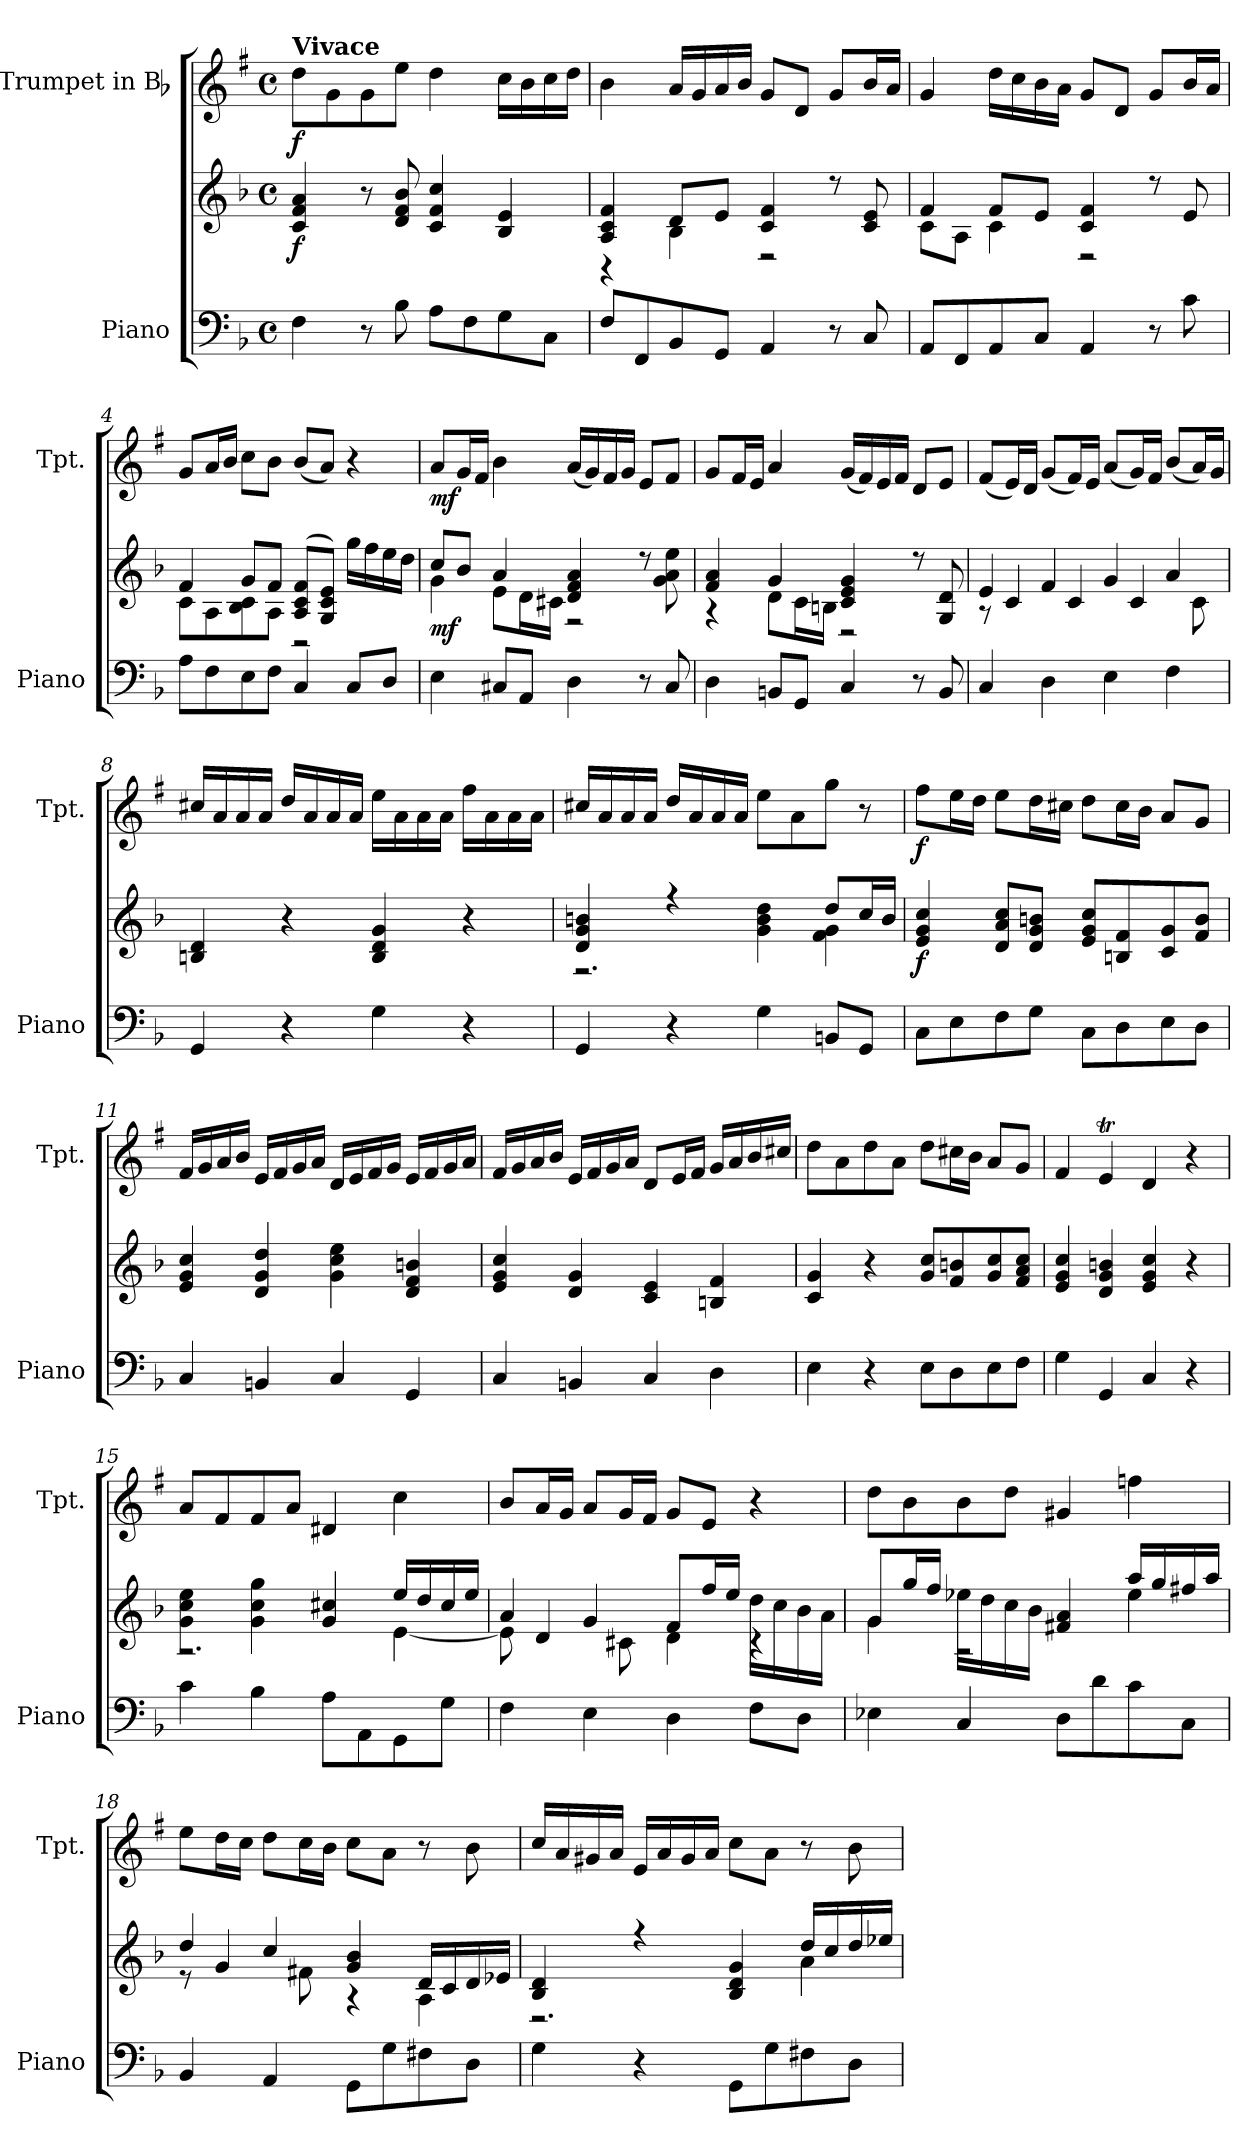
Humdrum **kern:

**kern	**kern	**dynam	**kern	**dynam
*part2	*part2	*part2	*part1	*part1
*staff3	*staff2	*staff2/3	*staff1	*staff1
*I"Piano	*	*	*I"Trumpet in Bb	*
*I'Piano	*	*	*I'Tpt.	*
*clefF4	*clefG2	*	*clefG2	*
*	*	*	*ITrd1c2	*
*k[b-]	*k[b-]	*	*k[b-]	*
*F:	*F:	*	*F:	*
*M4/4	*M4/4	*	*M4/4	*
*met(c)	*met(c)	*	*met(c)	*
*MM85	*MM85	*	*MM85	*
=1	=1	=1	=1	=1
!	!	!	!LO:TX:a:B:t=Vivace	!
!	!	!LO:DY:b	!	!LO:DY:b
4F\	4c/ 4f/ 4a/	f	8cc\L	f
.	.	.	8f\	.
8r	8r	.	8f\	.
8B-\	8d/ 8f/ 8b-/	.	8dd\J	.
8A\L	4c/ 4f/ 4cc/	.	4cc\	.
8F\	.	.	.	.
8G\	4B-/ 4e/	.	16b-\LL	.
.	.	.	16a\	.
8C\J	.	.	16b-\	.
.	.	.	16cc\JJ	.
=2	=2	=2	=2	=2
*	*^	*	*	*
8F/L	4A/ 4c/ 4f/	4r	.	4a\	.
8FF/	.	.	.	.	.
8BB-/	8d/L	4B-\	.	16g/LL	.
.	.	.	.	16f/	.
8GG/J	8e/J	.	.	16g/	.
.	.	.	.	16a/JJ	.
4AA/	4c/ 4f/	2r	.	8f/L	.
.	.	.	.	8c/J	.
8r	8r	.	.	8f/L	.
8C/	8c/ 8e/	.	.	16a/L	.
.	.	.	.	16g/JJ	.
=3	=3	=3	=3	=3	=3
8AA/L	4f/	8c\L	.	4f/	.
8FF/	.	8A\J	.	.	.
8AA/	8f/L	4c\	.	16cc\LL	.
.	.	.	.	16b-\	.
8C/J	8e/J	.	.	16a\	.
.	.	.	.	16g\JJ	.
4AA/	4c/ 4f/	2r	.	8f/L	.
.	.	.	.	8c/J	.
8r	8r	.	.	8f/L	.
8c\	8e/	.	.	16a/L	.
.	.	.	.	16g/JJ	.
=4	=4	=4	=4	=4	=4
8A\L	4f/	8c\L	.	8f/L	.
8F\	.	8A\	.	16g/L	.
.	.	.	.	16a/JJ	.
8E\	8g/L	8B-\ 8c\	.	8b-\L	.
8F\J	8f/J	8A\J	.	8a\J	.
4C/	(>8A/ 8c/ 8f/L	2r	.	(<8a/L	.
.	8G/ 8c/ 8e/J)	.	.	8g/J)	.
8C/L	16gg\LL	.	.	4r	.
.	16ff\	.	.	.	.
8D/J	16ee\	.	.	.	.
.	16dd\JJ	.	.	.	.
!!LO:LB:g=z
=5	=5	=5	=5	=5	=5
!	!	!	!LO:DY:b	!	!LO:DY:b
4E\	8cc/L	4g\	mf	8g/L	mf
.	8b-/J	.	.	16f/L	.
.	.	.	.	16e/JJ	.
8C#X/L	4a/	8e\L	.	4a\	.
8AA/J	.	16d\L	.	.	.
.	.	16c#X\JJ	.	.	.
4D\	4d/ 4f/ 4a/	2r	.	(<16g/LL	.
.	.	.	.	16f/)	.
.	.	.	.	16e/	.
.	.	.	.	16f/JJ	.
8r	8r	.	.	8d/L	.
8C#/	8g\ 8a\ 8ee\	.	.	8e/J	.
=6	=6	=6	=6	=6	=6
4D\	4f/ 4a/	4r	.	8f/L	.
.	.	.	.	16e/L	.
.	.	.	.	16d/JJ	.
8BBn/L	4g/	8d\L	.	4g/	.
8GG/J	.	16c\L	.	.	.
.	.	16Bn\JJ	.	.	.
4C/	4c/ 4e/ 4g/	2r	.	(<16f/LL	.
.	.	.	.	16e/)	.
.	.	.	.	16d/	.
.	.	.	.	16e/JJ	.
8r	8r	.	.	8c/L	.
8BB/	8G/ 8d/	.	.	8d/J	.
=7	=7	=7	=7	=7	=7
4C/	4e/	8r	.	(<8e/L	.
.	.	4c/	.	16d/L)	.
.	.	.	.	16c/JJ	.
4D\	4f/	.	.	(<8f/L	.
.	.	4c/	.	16e/L)	.
.	.	.	.	16d/JJ	.
4E\	4g/	.	.	(<8g/L	.
.	.	4c/	.	16f/L)	.
.	.	.	.	16e/JJ	.
4F\	4a/	.	.	(<8a/L	.
.	.	8c\	.	16g/L)	.
.	.	.	.	16f/JJ	.
*	*v	*v	*	*	*
!!LO:LB:g=z
=8	=8	=8	=8	=8
4GG/	4Bn/ 4d/	.	16bn/LL	.
.	.	.	16g/	.
.	.	.	16g/	.
.	.	.	16g/JJ	.
4r	4r	.	16cc/LL	.
.	.	.	16g/	.
.	.	.	16g/	.
.	.	.	16g/JJ	.
4G\	4B/ 4d/ 4g/	.	16dd\LL	.
.	.	.	16g\	.
.	.	.	16g\	.
.	.	.	16g\JJ	.
4r	4r	.	16ee\LL	.
.	.	.	16g\	.
.	.	.	16g\	.
.	.	.	16g\JJ	.
=9	=9	=9	=9	=9
*	*^	*	*	*
4GG/	4d/ 4g/ 4bn/	2.r	.	16bn/LL	.
.	.	.	.	16g/	.
.	.	.	.	16g/	.
.	.	.	.	16g/JJ	.
4r	4r	.	.	16cc/LL	.
.	.	.	.	16g/	.
.	.	.	.	16g/	.
.	.	.	.	16g/JJ	.
4G\	4g\ 4b\ 4dd\	.	.	8dd\L	.
.	.	.	.	8g\	.
8BBn/L	8dd/L	4f\ 4g\	.	8ff\J	.
8GG/J	16cc/L	.	.	8r	.
.	16b/JJ	.	.	.	.
*	*v	*v	*	*	*
=10	=10	=10	=10	=10
!	!	!LO:DY:b	!	!LO:DY:b
8C\L	4e/ 4g/ 4cc/	f	8ee\L	f
8E\	.	.	16dd\L	.
.	.	.	16cc\JJ	.
8F\	8d/ 8a/ 8cc/L	.	8dd\L	.
8G\J	8d/ 8g/ 8bn/J	.	16cc\L	.
.	.	.	16bn\JJ	.
8C\L	8e/ 8g/ 8cc/L	.	8cc\L	.
8D\	8Bn/ 8f/	.	16b\L	.
.	.	.	16a\JJ	.
8E\	8c/ 8g/	.	8g/L	.
8D\J	8f/ 8b/J	.	8f/J	.
!!LO:LB:g=z
=11	=11	=11	=11	=11
4C/	4e/ 4g/ 4cc/	.	16e/LL	.
.	.	.	16f/	.
.	.	.	16g/	.
.	.	.	16a/JJ	.
4BBn/	4d/ 4g/ 4dd/	.	16d/LL	.
.	.	.	16e/	.
.	.	.	16f/	.
.	.	.	16g/JJ	.
4C/	4g\ 4cc\ 4ee\	.	16c/LL	.
.	.	.	16d/	.
.	.	.	16e/	.
.	.	.	16f/JJ	.
4GG/	4d/ 4f/ 4bn/	.	16d/LL	.
.	.	.	16e/	.
.	.	.	16f/	.
.	.	.	16g/JJ	.
=12	=12	=12	=12	=12
4C/	4e/ 4g/ 4cc/	.	16e/LL	.
.	.	.	16f/	.
.	.	.	16g/	.
.	.	.	16a/JJ	.
4BBn/	4d/ 4g/	.	16d/LL	.
.	.	.	16e/	.
.	.	.	16f/	.
.	.	.	16g/JJ	.
4C/	4c/ 4e/	.	8c/L	.
.	.	.	16d/L	.
.	.	.	16e/JJ	.
4D\	4Bn/ 4f/	.	16f/LL	.
.	.	.	16g/	.
.	.	.	16a/	.
.	.	.	16bn/JJ	.
=13	=13	=13	=13	=13
4E\	4c/ 4g/	.	8cc\L	.
.	.	.	8g\	.
4r	4r	.	8cc\	.
.	.	.	8g\J	.
8E\L	8g/ 8cc/L	.	8cc\L	.
8D\	8f/ 8bn/	.	16bn\L	.
.	.	.	16a\JJ	.
8E\	8g/ 8cc/	.	8g/L	.
8F\J	8f/ 8a/ 8cc/J	.	8f/J	.
=14	=14	=14	=14	=14
4G\	4e/ 4g/ 4cc/	.	4e/	.
4GG/	4d/ 4g/ 4bn/	.	4dT/	.
4C/	4e/ 4g/ 4cc/	.	4c/	.
4r	4r	.	4r	.
!!LO:LB:g=z
=15	=15	=15	=15	=15
*	*^	*	*	*
4c\	4g\ 4cc\ 4ee\	2.r	.	8g/L	.
.	.	.	.	8e/	.
4B-\	4g\ 4cc\ 4gg\	.	.	8e/	.
.	.	.	.	8g/J	.
8A\L	4g/ 4cc#X/	.	.	4c#X/	.
8AA\	.	.	.	.	.
8GG\	16ee/LL	[4e\	.	4b-\	.
.	16dd/	.	.	.	.
8G\J	16cc#/	.	.	.	.
.	16ee/JJ	.	.	.	.
=16	=16	=16	=16	=16	=16
4F\	4a/	8e\]	.	8a/L	.
.	.	4d/	.	16g/L	.
.	.	.	.	16f/JJ	.
4E\	4g/	.	.	8g/L	.
.	.	8c#X\	.	16f/L	.
.	.	.	.	16e/JJ	.
4D\	8f/L	4d\	.	8f/L	.
.	16ff/L	.	.	8d/J	.
.	16ee/JJ	.	.	.	.
8F\L	16dd\LL	4r	.	4r	.
.	16cc\	.	.	.	.
8D\J	16b-\	.	.	.	.
.	16a\JJ	.	.	.	.
=17	=17	=17	=17	=17	=17
4E-X\	8g/L	4g\	.	8cc\L	.
.	16gg/L	.	.	8a\	.
.	16ff/JJ	.	.	.	.
4C/	16ee-X\LL	2r	.	8a\	.
.	16dd\	.	.	.	.
.	16cc\	.	.	8cc\J	.
.	16b-\JJ	.	.	.	.
8D\L	4f#X/ 4a/	.	.	4f#X/	.
8d\	.	.	.	.	.
8c\	16aa/LL	4ee-\	.	4ee-X\	.
.	16gg/	.	.	.	.
8C\J	16ff#X/	.	.	.	.
.	16aa/JJ	.	.	.	.
!!LO:PB:g=z
=18	=18	=18	=18	=18	=18
4BB-/	4dd/	8r	.	8dd\L	.
.	.	4g/	.	16cc\L	.
.	.	.	.	16b-\JJ	.
4AA/	4cc/	.	.	8cc\L	.
.	.	8f#X\	.	16b-\L	.
.	.	.	.	16a\JJ	.
8GG\L	4g/ 4b-/	4r	.	8b-\L	.
8G\	.	.	.	8g\J	.
8F#X\	16d/LL	4A\	.	8r	.
.	16c/	.	.	.	.
8D\J	16d/	.	.	8a\	.
.	16e-X/JJ	.	.	.	.
=19	=19	=19	=19	=19	=19
4G\	4B-/ 4d/	2.r	.	16b-/LL	.
.	.	.	.	16g/	.
.	.	.	.	16f#X/	.
.	.	.	.	16g/JJ	.
4r	4r	.	.	16d/LL	.
.	.	.	.	16g/	.
.	.	.	.	16f#/	.
.	.	.	.	16g/JJ	.
8GG\L	4B-/ 4d/ 4g/	.	.	8b-\L	.
8G\	.	.	.	8g\J	.
8F#X\	16dd/LL	4a\	.	8r	.
.	16cc/	.	.	.	.
8D\J	16dd/	.	.	8a\	.
.	16ee-X/JJ	.	.	.	.
*	*v	*v	*	*	*
=	=	=	=	=
*-	*-	*-	*-	*-
